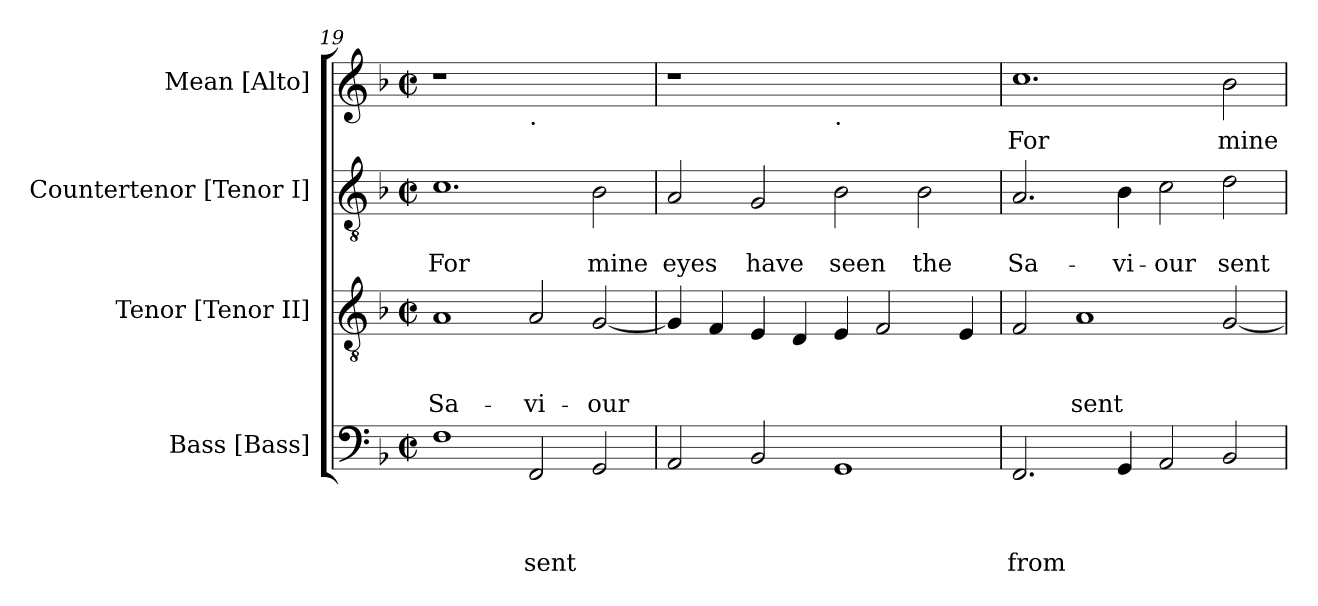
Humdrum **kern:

**kern	**text	**text	**text	**text	**kern	**text	**text	**text	**kern	**text	**text	**kern	**text
*part4	*part4	*part4	*part4	*part4	*part3	*part3	*part3	*part3	*part2	*part2	*part2	*part1	*part1
*staff4	*staff4	*staff4	*staff4	*staff4	*staff3	*staff3	*staff3	*staff3	*staff2	*staff2	*staff2	*staff1	*staff1
*I"Bass [Bass]	*	*	*	*	*I"Tenor [Tenor II]	*	*	*	*I"Countertenor [Tenor I]	*	*	*I"Mean [Alto]	*
!!LO:PB:g=z
*clefF4	*	*	*	*	*clefGv2	*	*	*	*clefGv2	*	*	*clefG2	*
*k[b-]	*	*	*	*	*k[b-]	*	*	*	*k[b-]	*	*	*k[b-]	*
*F:	*	*	*	*	*F:	*	*	*	*F:	*	*	*F:	*
*M2/2	*	*	*	*	*M2/2	*	*	*	*M2/2	*	*	*M2/2	*
*met(c|)	*	*	*	*	*met(c|)	*	*	*	*met(c|)	*	*	*met(c|)	*
=19	=19	=19	=19	=19	=19	=19	=19	=19	=19	=19	=19	=19	=19
!	!	!	!	!	!	!	!	!LO:LY:b	!	!	!LO:LY:b	!	!
1F	.	.	.	.	1A	.	.	Sa-	1.c	.	For	1r	.
!	!	!	!	!	!	!	!	!	!	!	!	!LO:TX:b:t=.	!
!	!	!	!	!LO:LY:b	!	!	!	!LO:LY:b	!	!	!	!	!
2FF/	.	.	.	sent	2A/	.	.	-vi-	.	.	.	1ryy	.
!	!	!	!	!	!	!	!	!LO:LY:b	!	!	!LO:LY:b	!	!
2GG/	.	.	.	.	[<2G/	.	.	-our	2B-\	.	mine	.	.
=20	=20	=20	=20	=20	=20	=20	=20	=20	=20	=20	=20	=20	=20
!	!	!	!	!	!	!	!	!	!	!	!LO:LY:b	!	!
2AA/	.	.	.	.	4G/]	.	.	.	2A/	.	eyes	1r	.
.	.	.	.	.	4F/	.	.	.	.	.	.	.	.
!	!	!	!	!	!	!	!	!	!	!	!LO:LY:b	!	!
2BB-/	.	.	.	.	4E/	.	.	.	2G/	.	have	.	.
.	.	.	.	.	4D/	.	.	.	.	.	.	.	.
!	!	!	!	!	!	!	!	!	!	!	!	!LO:TX:b:t=.	!
!	!	!	!	!	!	!	!	!	!	!	!LO:LY:b	!	!
1GG	.	.	.	.	4E/	.	.	.	2B-\	.	seen	1ryy	.
.	.	.	.	.	2F/	.	.	.	.	.	.	.	.
!	!	!	!	!	!	!	!	!	!	!	!LO:LY:b	!	!
.	.	.	.	.	.	.	.	.	2B-\	.	the	.	.
.	.	.	.	.	4E/	.	.	.	.	.	.	.	.
=21	=21	=21	=21	=21	=21	=21	=21	=21	=21	=21	=21	=21	=21
!	!	!	!	!LO:LY:b	!	!	!	!	!	!	!LO:LY:b	!	!LO:LY:b
2.FF/	.	.	.	from	2F/	.	.	.	2.A/	.	Sa-	1.cc	For
!	!	!	!	!	!	!	!	!LO:LY:b	!	!	!	!	!
.	.	.	.	.	1A	.	.	sent	.	.	.	.	.
!	!	!	!	!	!	!	!	!	!	!	!LO:LY:b	!	!
4GG/	.	.	.	.	.	.	.	.	4B-\	.	-vi-	.	.
!	!	!	!	!	!	!	!	!	!	!	!LO:LY:b	!	!
2AA/	.	.	.	.	.	.	.	.	2c\	.	-our	.	.
!	!	!	!	!	!	!	!	!	!	!	!LO:LY:b	!	!LO:LY:b
2BB-/	.	.	.	.	[<2G/	.	.	.	2d\	.	sent	2b-\	mine
=	=	=	=	=	=	=	=	=	=	=	=	=	=
*-	*-	*-	*-	*-	*-	*-	*-	*-	*-	*-	*-	*-	*-
